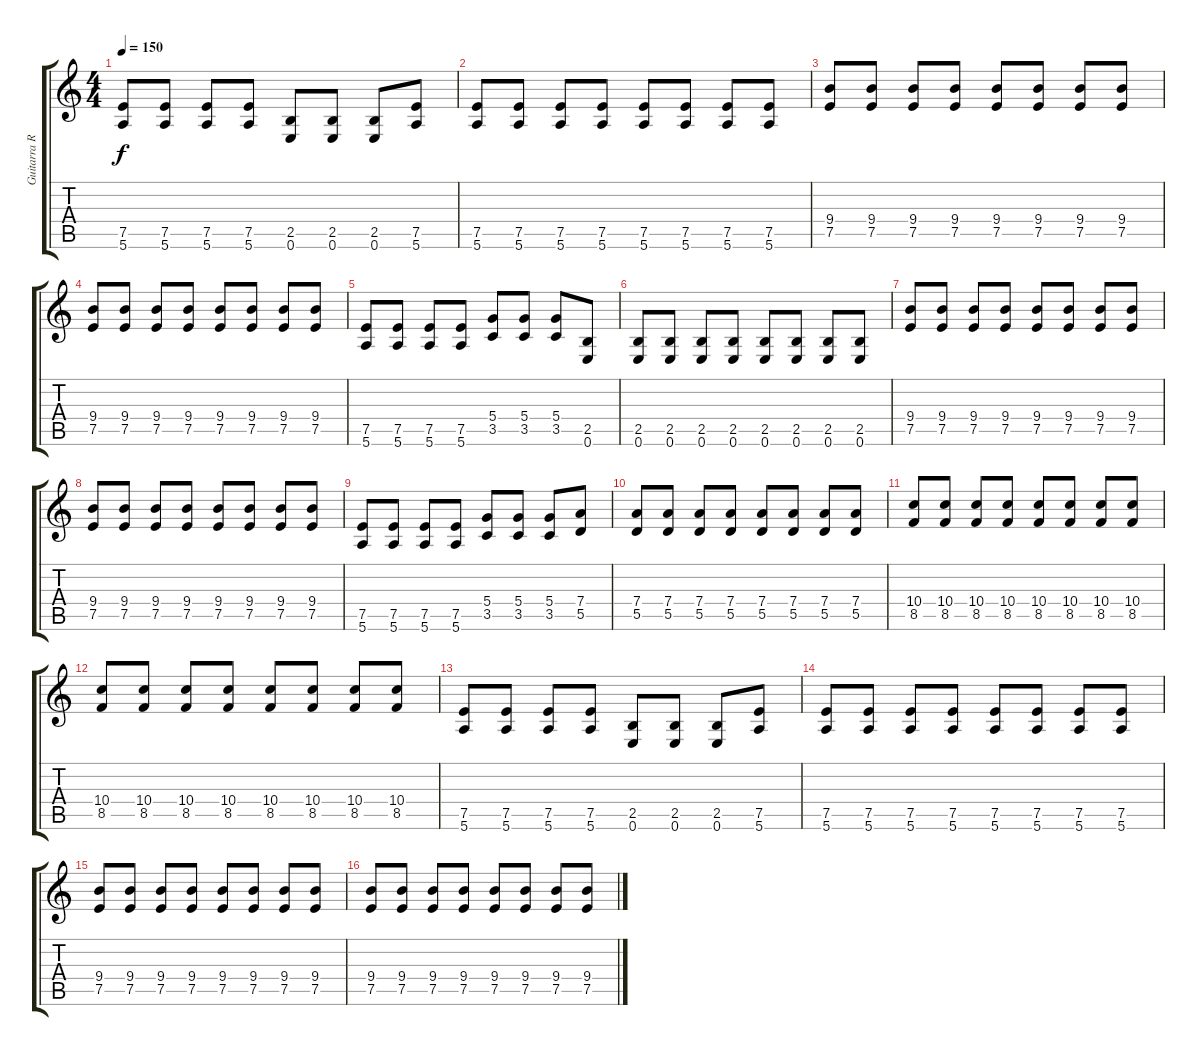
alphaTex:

\track ("Guitarra Ritmica" "Guitarra R") {instrument acousticguitarnylon}
\staff {score tabs}
\tuning (E4 B3 G3 D3 A2 E2) {hide}
\ts (4 4)
\tempo 150
\clef g2
\ks c
(7.5 5.6).8{dy f} (7.5 5.6).8 (7.5 5.6).8 (7.5 5.6).8 (2.5 0.6).8 (2.5 0.6).8 (2.5 0.6).8 (7.5 5.6).8 |
(7.5 5.6).8 (7.5 5.6).8 (7.5 5.6).8 (7.5 5.6).8 (7.5 5.6).8 (7.5 5.6).8 (7.5 5.6).8 (7.5 5.6).8 |
(9.4 7.5).8 (9.4 7.5).8 (9.4 7.5).8 (9.4 7.5).8 (9.4 7.5).8 (9.4 7.5).8 (9.4 7.5).8 (9.4 7.5).8 |
(9.4 7.5).8 (9.4 7.5).8 (9.4 7.5).8 (9.4 7.5).8 (9.4 7.5).8 (9.4 7.5).8 (9.4 7.5).8 (9.4 7.5).8 |
(7.5 5.6).8 (7.5 5.6).8 (7.5 5.6).8 (7.5 5.6).8 (5.4 3.5).8 (5.4 3.5).8 (5.4 3.5).8 (2.5 0.6).8 |
(2.5 0.6).8 (2.5 0.6).8 (2.5 0.6).8 (2.5 0.6).8 (2.5 0.6).8 (2.5 0.6).8 (2.5 0.6).8 (2.5 0.6).8 |
(9.4 7.5).8 (9.4 7.5).8 (9.4 7.5).8 (9.4 7.5).8 (9.4 7.5).8 (9.4 7.5).8 (9.4 7.5).8 (9.4 7.5).8 |
(9.4 7.5).8 (9.4 7.5).8 (9.4 7.5).8 (9.4 7.5).8 (9.4 7.5).8 (9.4 7.5).8 (9.4 7.5).8 (9.4 7.5).8 |
(7.5 5.6).8 (7.5 5.6).8 (7.5 5.6).8 (7.5 5.6).8 (5.4 3.5).8 (5.4 3.5).8 (5.4 3.5).8 (7.4 5.5).8 |
(7.4 5.5).8 (7.4 5.5).8 (7.4 5.5).8 (7.4 5.5).8 (7.4 5.5).8 (7.4 5.5).8 (7.4 5.5).8 (7.4 5.5).8 |
(10.4 8.5).8 (10.4 8.5).8 (10.4 8.5).8 (10.4 8.5).8 (10.4 8.5).8 (10.4 8.5).8 (10.4 8.5).8 (10.4 8.5).8 |
(10.4 8.5).8 (10.4 8.5).8 (10.4 8.5).8 (10.4 8.5).8 (10.4 8.5).8 (10.4 8.5).8 (10.4 8.5).8 (10.4 8.5).8 |
(7.5 5.6).8 (7.5 5.6).8 (7.5 5.6).8 (7.5 5.6).8 (2.5 0.6).8 (2.5 0.6).8 (2.5 0.6).8 (7.5 5.6).8 |
(7.5 5.6).8 (7.5 5.6).8 (7.5 5.6).8 (7.5 5.6).8 (7.5 5.6).8 (7.5 5.6).8 (7.5 5.6).8 (7.5 5.6).8 |
(9.4 7.5).8 (9.4 7.5).8 (9.4 7.5).8 (9.4 7.5).8 (9.4 7.5).8 (9.4 7.5).8 (9.4 7.5).8 (9.4 7.5).8 |
(9.4 7.5).8 (9.4 7.5).8 (9.4 7.5).8 (9.4 7.5).8 (9.4 7.5).8 (9.4 7.5).8 (9.4 7.5).8 (9.4 7.5).8
